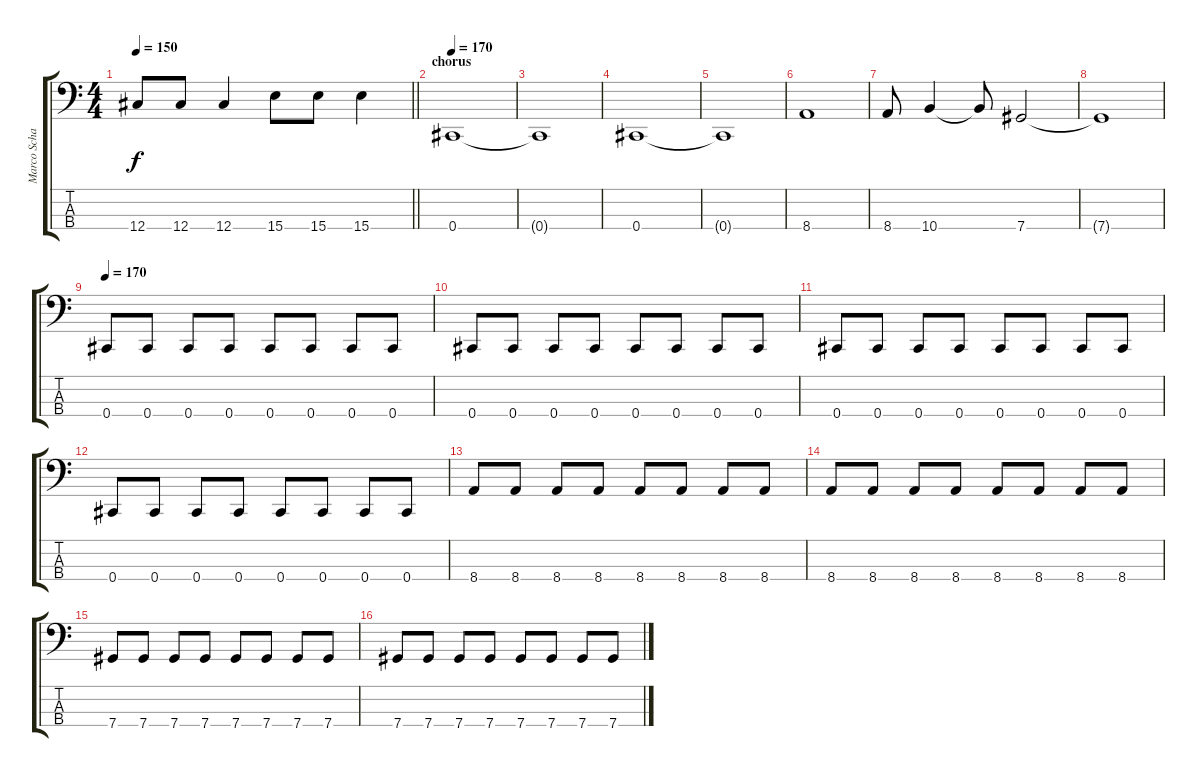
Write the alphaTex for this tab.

\track ("Marco Schaller - Bass" "Marco Scha") {instrument electricbasspick}
\staff {score tabs}
\tuning (Gb2 Db2 Ab1 Db1) {hide}
\ts (4 4)
\tempo 150
\clef f4
\barLineRight lightlight
\ks c
12.4.8{dy f} 12.4.8 12.4.4 15.4.8 15.4.8 15.4.4 |
\section ("" "chorus")
\tempo 170
0.4.1 |
0.4{t}.1 |
0.4.1 |
0.4{t}.1 |
8.4.1 |
8.4.8 10.4.4 10.4{t}.8 7.4.2 |
7.4{t}.1 |
\tempo 170
0.4.8 0.4.8 0.4.8 0.4.8 0.4.8 0.4.8 0.4.8 0.4.8 |
0.4.8 0.4.8 0.4.8 0.4.8 0.4.8 0.4.8 0.4.8 0.4.8 |
0.4.8 0.4.8 0.4.8 0.4.8 0.4.8 0.4.8 0.4.8 0.4.8 |
0.4.8 0.4.8 0.4.8 0.4.8 0.4.8 0.4.8 0.4.8 0.4.8 |
8.4.8 8.4.8 8.4.8 8.4.8 8.4.8 8.4.8 8.4.8 8.4.8 |
8.4.8 8.4.8 8.4.8 8.4.8 8.4.8 8.4.8 8.4.8 8.4.8 |
7.4.8 7.4.8 7.4.8 7.4.8 7.4.8 7.4.8 7.4.8 7.4.8 |
7.4.8 7.4.8 7.4.8 7.4.8 7.4.8 7.4.8 7.4.8 7.4.8
